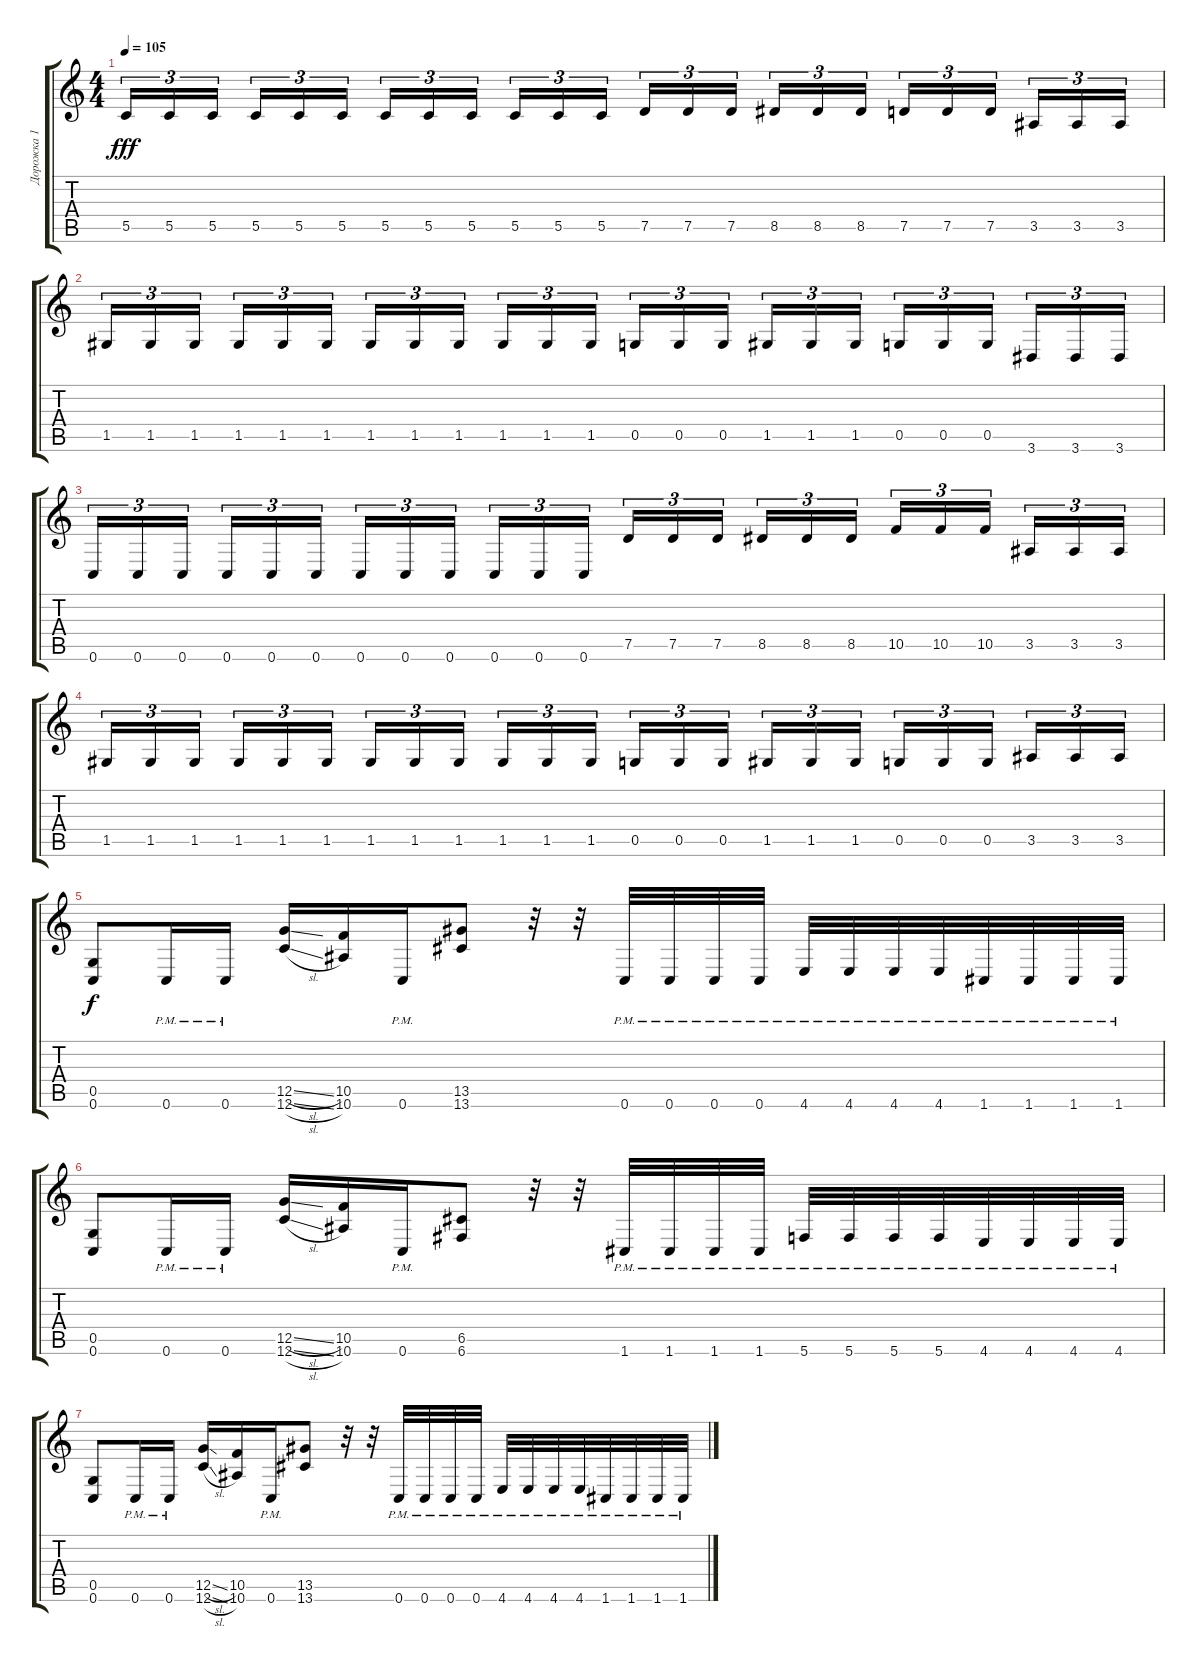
\track ("Дорожка 1" "Дорожка 1") {instrument overdrivenguitar}
\staff {score tabs}
\tuning (D4 A3 F3 C3 G2 C2) {hide}
\ts (4 4)
\tempo 105
\clef g2
\ks c
5.5.16{tu (3 2) dy fff} 5.5.16{tu (3 2)} 5.5.16{tu (3 2) beam splitsecondary} 5.5.16{tu (3 2)} 5.5.16{tu (3 2)} 5.5.16{tu (3 2)} 5.5.16{tu (3 2)} 5.5.16{tu (3 2)} 5.5.16{tu (3 2) beam splitsecondary} 5.5.16{tu (3 2)} 5.5.16{tu (3 2)} 5.5.16{tu (3 2)} 7.5.16{tu (3 2)} 7.5.16{tu (3 2)} 7.5.16{tu (3 2) beam splitsecondary} 8.5.16{tu (3 2)} 8.5.16{tu (3 2)} 8.5.16{tu (3 2)} 7.5.16{tu (3 2)} 7.5.16{tu (3 2)} 7.5.16{tu (3 2) beam splitsecondary} 3.5.16{tu (3 2)} 3.5.16{tu (3 2)} 3.5.16{tu (3 2)} |
1.5.16{tu (3 2)} 1.5.16{tu (3 2)} 1.5.16{tu (3 2) beam splitsecondary} 1.5.16{tu (3 2)} 1.5.16{tu (3 2)} 1.5.16{tu (3 2)} 1.5.16{tu (3 2)} 1.5.16{tu (3 2)} 1.5.16{tu (3 2) beam splitsecondary} 1.5.16{tu (3 2)} 1.5.16{tu (3 2)} 1.5.16{tu (3 2)} 0.5.16{tu (3 2)} 0.5.16{tu (3 2)} 0.5.16{tu (3 2) beam splitsecondary} 1.5.16{tu (3 2)} 1.5.16{tu (3 2)} 1.5.16{tu (3 2)} 0.5.16{tu (3 2)} 0.5.16{tu (3 2)} 0.5.16{tu (3 2) beam splitsecondary} 3.6.16{tu (3 2)} 3.6.16{tu (3 2)} 3.6.16{tu (3 2)} |
0.6.16{tu (3 2)} 0.6.16{tu (3 2)} 0.6.16{tu (3 2) beam splitsecondary} 0.6.16{tu (3 2)} 0.6.16{tu (3 2)} 0.6.16{tu (3 2)} 0.6.16{tu (3 2)} 0.6.16{tu (3 2)} 0.6.16{tu (3 2) beam splitsecondary} 0.6.16{tu (3 2)} 0.6.16{tu (3 2)} 0.6.16{tu (3 2)} 7.5.16{tu (3 2)} 7.5.16{tu (3 2)} 7.5.16{tu (3 2) beam splitsecondary} 8.5.16{tu (3 2)} 8.5.16{tu (3 2)} 8.5.16{tu (3 2)} 10.5.16{tu (3 2)} 10.5.16{tu (3 2)} 10.5.16{tu (3 2) beam splitsecondary} 3.5.16{tu (3 2)} 3.5.16{tu (3 2)} 3.5.16{tu (3 2)} |
1.5.16{tu (3 2)} 1.5.16{tu (3 2)} 1.5.16{tu (3 2) beam splitsecondary} 1.5.16{tu (3 2)} 1.5.16{tu (3 2)} 1.5.16{tu (3 2)} 1.5.16{tu (3 2)} 1.5.16{tu (3 2)} 1.5.16{tu (3 2) beam splitsecondary} 1.5.16{tu (3 2)} 1.5.16{tu (3 2)} 1.5.16{tu (3 2)} 0.5.16{tu (3 2)} 0.5.16{tu (3 2)} 0.5.16{tu (3 2) beam splitsecondary} 1.5.16{tu (3 2)} 1.5.16{tu (3 2)} 1.5.16{tu (3 2)} 0.5.16{tu (3 2)} 0.5.16{tu (3 2)} 0.5.16{tu (3 2) beam splitsecondary} 3.5.16{tu (3 2)} 3.5.16{tu (3 2)} 3.5.16{tu (3 2)} |
(0.5 0.6).8{dy f} 0.6{pm}.16 0.6{pm}.16 (12.5{sl} 12.6{sl}).16 (10.5 10.6).16 0.6{pm}.16 (13.5 13.6).8 r.32 r.32 0.6{pm}.32 0.6{pm}.32 0.6{pm}.32 0.6{pm}.32 4.6{pm}.32 4.6{pm}.32 4.6{pm}.32 4.6{pm}.32 1.6{pm}.32 1.6{pm}.32 1.6{pm}.32 1.6{pm}.32 |
(0.5 0.6).8 0.6{pm}.16 0.6{pm}.16 (12.5{sl} 12.6{sl}).16 (10.5 10.6).16 0.6{pm}.16 (6.5 6.6).8 r.32 r.32 1.6{pm}.32 1.6{pm}.32 1.6{pm}.32 1.6{pm}.32 5.6{pm}.32 5.6{pm}.32 5.6{pm}.32 5.6{pm}.32 4.6{pm}.32 4.6{pm}.32 4.6{pm}.32 4.6{pm}.32 |
(0.5 0.6).8 0.6{pm}.16 0.6{pm}.16 (12.5{sl} 12.6{sl}).16 (10.5 10.6).16 0.6{pm}.16 (13.5 13.6).8 r.32 r.32 0.6{pm}.32 0.6{pm}.32 0.6{pm}.32 0.6{pm}.32 4.6{pm}.32 4.6{pm}.32 4.6{pm}.32 4.6{pm}.32 1.6{pm}.32 1.6{pm}.32 1.6{pm}.32 1.6{pm}.32
